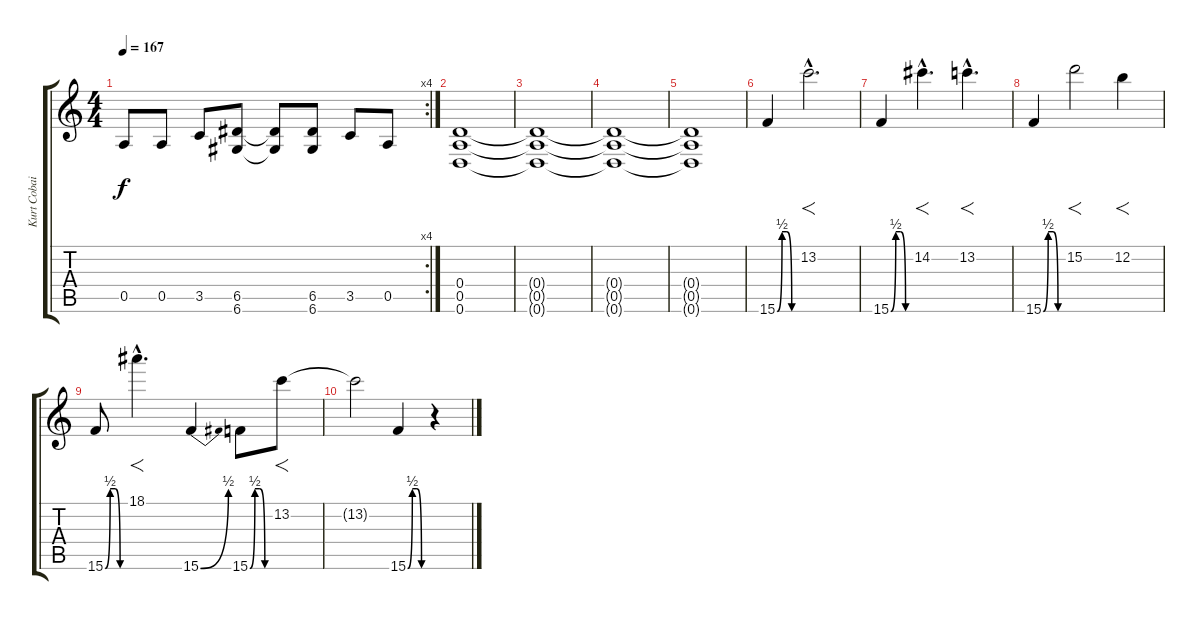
\track ("Kurt Cobain" "Kurt Cobai") {instrument distortionguitar}
\staff {score tabs}
\tuning (E4 B3 G3 D3 A2 D2) {hide}
\rc 4
\ts (4 4)
\tempo 167
\clef g2
\ks c
0.5.8{dy f} 0.5.8 3.5.8 (6.5 6.6).8 (6.5{t} 6.6{t}).8 (6.5 6.6).8 3.5.8 0.5.8 |
(0.4 0.5 0.6).1 |
(0.4{t} 0.5{t} 0.6{t}).1 |
(0.4{t} 0.5{t} 0.6{t}).1 |
(0.4{t} 0.5{t} 0.6{t}).1 |
15.6{be (custom 0 0 15 2 30 2 45 0 60 0)}.4 13.2{hac}.2{f d} |
15.6{be (custom 0 0 15 2 30 2 45 0 60 0)}.4 14.2{hac}.4{f d} 13.2{hac}.4{f d} |
15.6{be (custom 0 0 15 2 30 2 45 0 60 0)}.4 15.2.2{f} 12.2.4{f} |
15.6{be (custom 0 0 15 2 30 2 45 0 60 0)}.8 18.1{hac}.4{f d} 15.6{be (bend 0 0 60 2)}.4 15.6{be (custom 0 0 15 2 30 2 45 0 60 0)}.8 13.2.8{f} |
13.2{t}.2 15.6{be (custom 0 0 15 2 30 2 45 0 60 0)}.4 r.4
